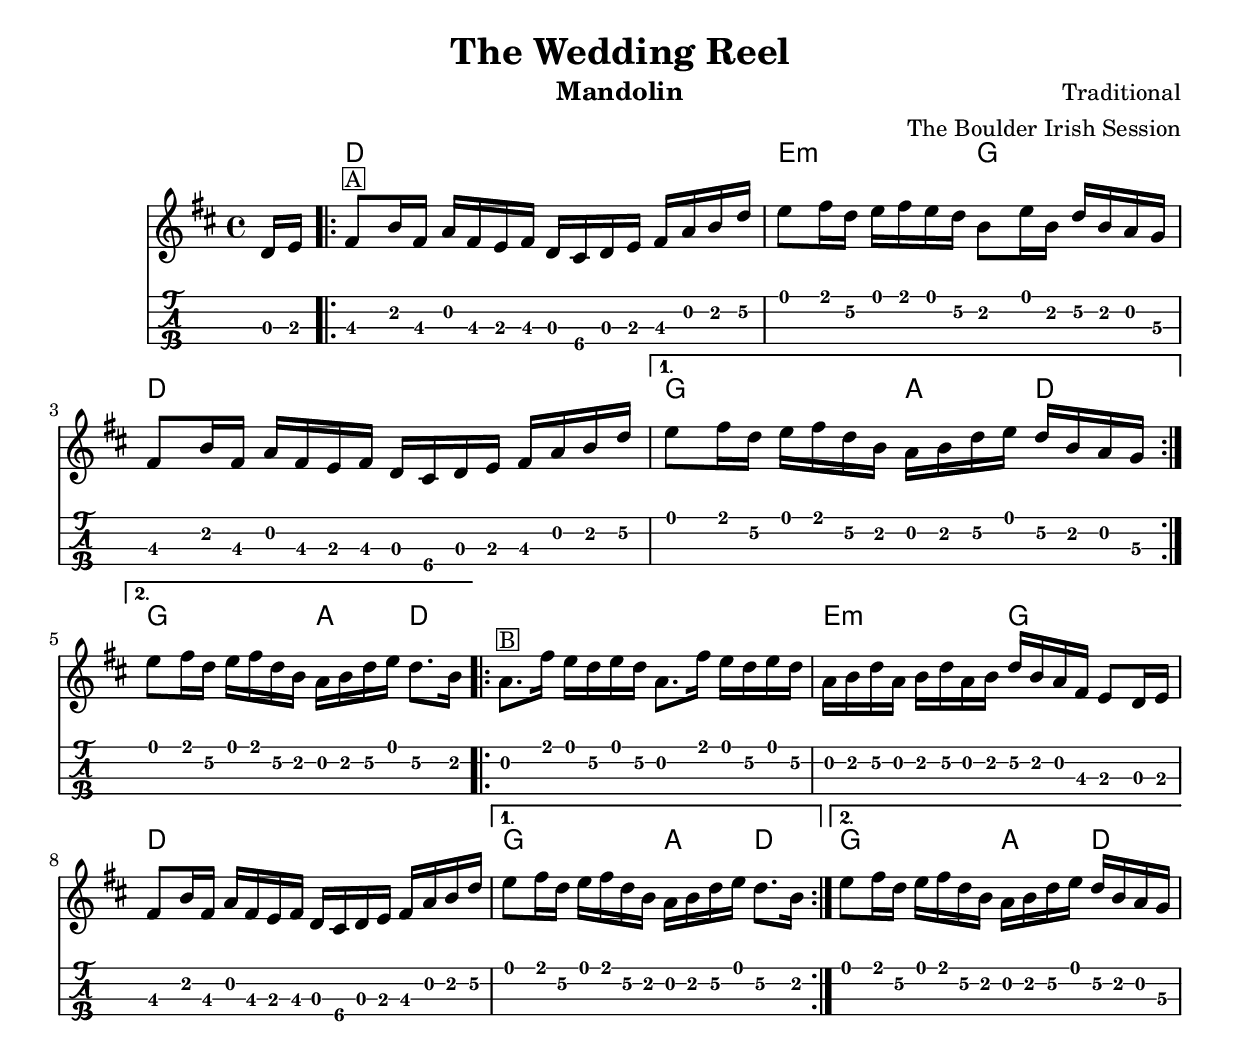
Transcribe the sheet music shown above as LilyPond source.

\version "2.18.2"
\language "english"

\version "2.18.2"
\language "english"

theWeddingReelMelodyA = \relative c' {
  \partial 8
  d16 e
  \repeat volta 2 {
    | fs8^\markup {\box A} b16 fs a fs e fs d16 cs d e fs a b d
    | e8 fs16 d e fs e d b8 e16 b d b a g

    | fs8 b16 fs a fs e fs d16 cs d e fs a b d
  }
  \alternative {
    { | e8 fs16 d e fs d b a16 b d e d b a g }
    { | e'8 fs16 d e fs d b a16 b d e d8. b16 }
  }
}

theWeddingReelMelodyB = \relative c'' {
  \repeat volta 2 {
    | a8.^\markup {\box B} fs'16 e d e d a8. fs'16 e d e d
    | a16 b d a b d a b d16 b a fs e8 d16 e

    | fs8 b16 fs a fs e fs d16 cs d e fs a b d
  }
  \alternative {
    { | e8 fs16 d e fs d b a16 b d e d8. b16 }
    { | e8 fs16 d e fs d b a16 b d e d b a g }
  }
}

theWeddingReelMelody = {
  \key d \major
  \time 4/4

  \theWeddingReelMelodyA
  \theWeddingReelMelodyB
}

theWeddingReelHarmonyPart = \chordmode {
  \repeat volta 2 {
    | d2 d2
    | e2:min g2
    | d2 d2

  }
  \alternative {
    { | g2 a4 d4 }
    { | g2 a4 d4 }
  }
}


theWeddingReelHarmony = {
  s8
  \theWeddingReelHarmonyPart
  \theWeddingReelHarmonyPart
}


\book {
  \header {
    title = "The Wedding Reel"
    instrument = "Mandolin"
    composer = "Traditional"
    arranger = "The Boulder Irish Session"
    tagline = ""
  }

  \score {
    <<
      \new ChordNames {
        \set chordChanges = ##t
        \theWeddingReelHarmony
      }
      \new Staff {
        \clef treble
        \theWeddingReelMelody
      }
      \new TabStaff \with {
        stringTunings = #mandolin-tuning
      } {
        \theWeddingReelMelody
      }
    >>
    \layout {}
  }
}
